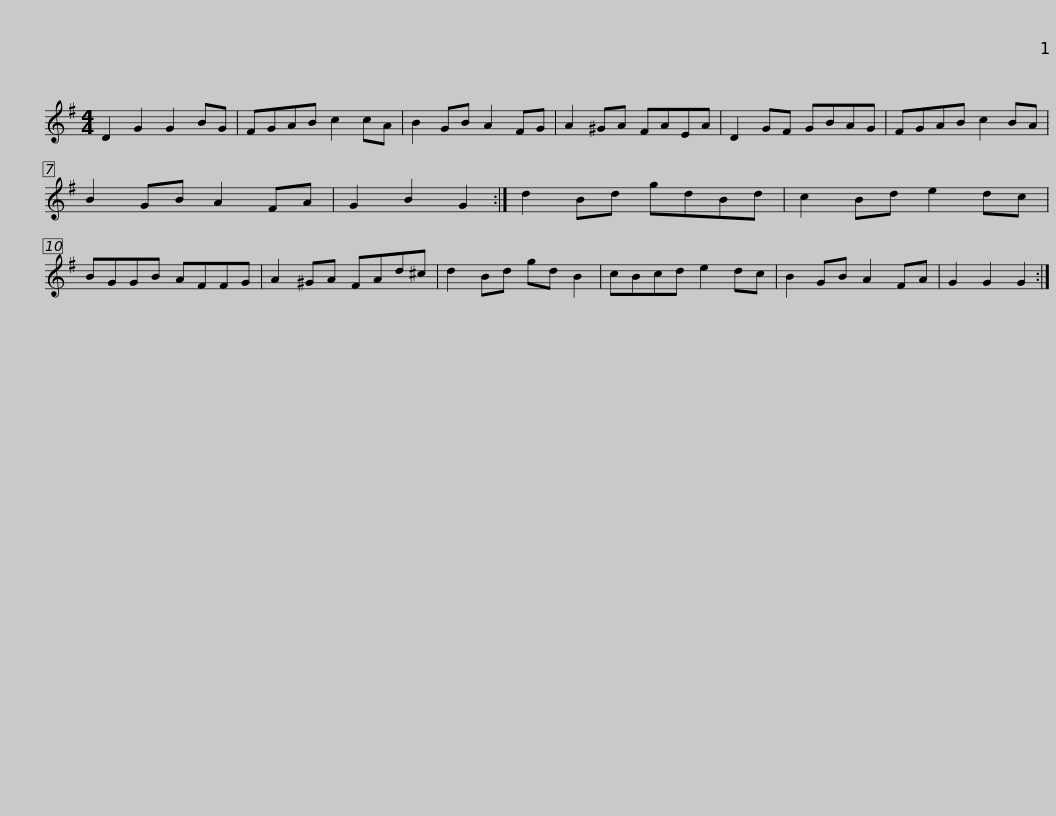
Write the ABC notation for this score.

X:1
L:1/8
M:4/4
I:linebreak $
K:G
V:1 treble
V:1
 D2 G2 G2 BG | FGAB c2 cA | B2 GB A2 FG | A2 ^GA FAEA | D2 GF GBAG | %5
 FGAB c2 BA |$ B2 GB A2 FA | G2 B2 G2 :| d2 Bd gdBd | c2 Bd e2 dc | %10
 BGGB AFFG | A2 ^GA FAd^c | d2 Bd gd B2 |$ cBcd e2 dc | B2 GB A2 FA | %15
 G2 G2 G2 :| %16
